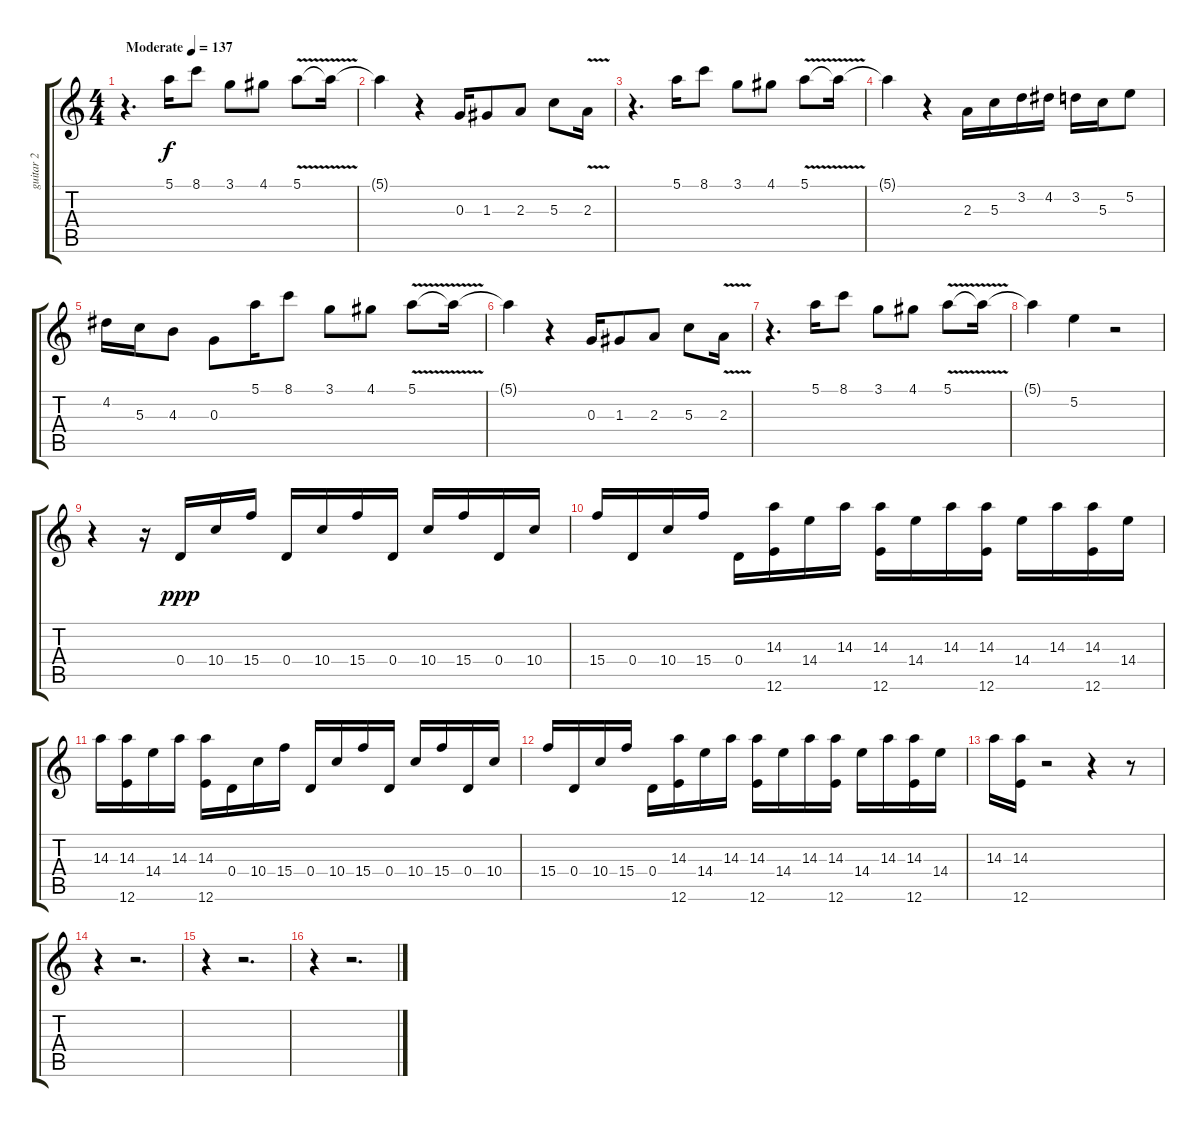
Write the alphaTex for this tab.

\track ("guitar 2" "guitar 2") {instrument distortionguitar}
\staff {score tabs}
\tuning (E4 B3 G3 D3 A2 E2) {hide}
\ts (4 4)
\tempo (137 "Moderate")
\clef g2
\ks c
r.4{d dy f instrument distortionguitar} 5.1.16 8.1.8 3.1.8 4.1.8 5.1{v}.8 5.1{t}.16 |
5.1{t}.4 r.4 0.3.16 1.3.8 2.3.8 5.3.8 2.3{v}.16 |
r.4{d} 5.1.16 8.1.8 3.1.8 4.1.8 5.1{v}.8 5.1{t}.16 |
5.1{t}.4 r.4 2.3.16 5.3.16 3.2.16 4.2.16 3.2.16 5.3.16 5.2.8 |
4.2.16 5.3.16 4.3.8 0.3.8 5.1.16 8.1.8 3.1.8 4.1.8 5.1{v}.8 5.1{t}.16 |
5.1{t}.4 r.4 0.3.16 1.3.8 2.3.8 5.3.8 2.3{v}.16 |
r.4{d} 5.1.16 8.1.8 3.1.8 4.1.8 5.1{v}.8 5.1{t}.16 |
5.1{t}.4 5.2.4 r.2 |
r.4 r.16 0.4.16{dy ppp} 10.4.16 15.4.16 0.4.16 10.4.16 15.4.16 0.4.16 10.4.16 15.4.16 0.4.16 10.4.16 |
15.4.16 0.4.16 10.4.16 15.4.16 0.4.16 (14.3 12.6).16 14.4.16 14.3.16 (14.3 12.6).16 14.4.16 14.3.16 (14.3 12.6).16 14.4.16 14.3.16 (14.3 12.6).16 14.4.16 |
14.3.16 (14.3 12.6).16 14.4.16 14.3.16 (14.3 12.6).16 0.4.16 10.4.16 15.4.16 0.4.16 10.4.16 15.4.16 0.4.16 10.4.16 15.4.16 0.4.16 10.4.16 |
15.4.16 0.4.16 10.4.16 15.4.16 0.4.16 (14.3 12.6).16 14.4.16 14.3.16 (14.3 12.6).16 14.4.16 14.3.16 (14.3 12.6).16 14.4.16 14.3.16 (14.3 12.6).16 14.4.16 |
14.3.16 (14.3 12.6).16 r.2 r.4 r.8 |
r.4 r.2{d} |
r.4 r.2{d} |
r.4 r.2{d}
